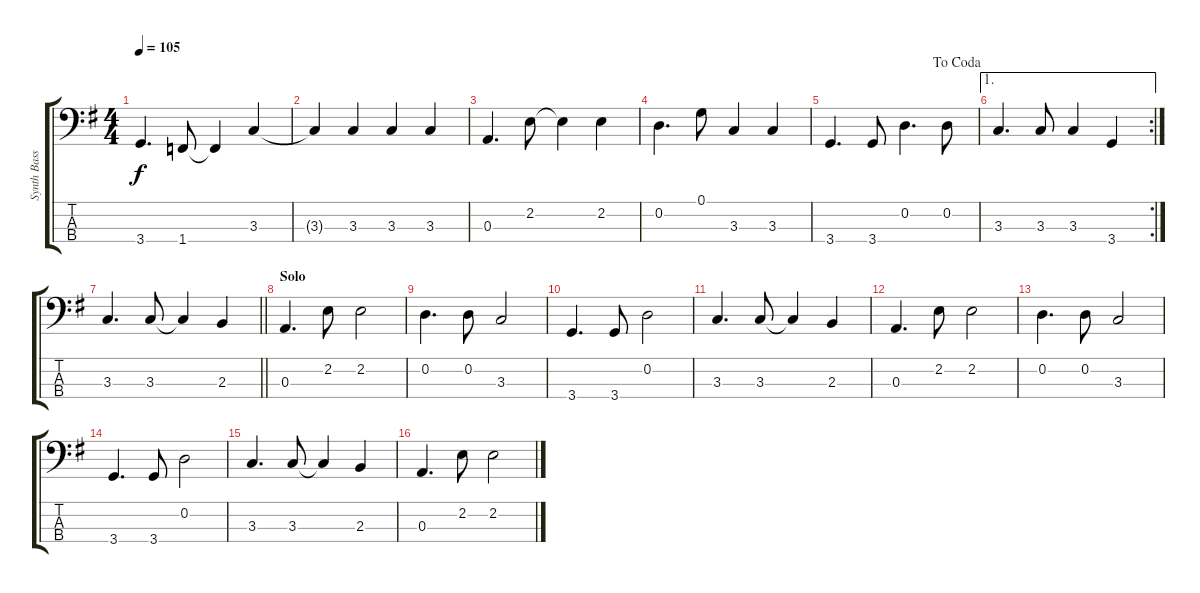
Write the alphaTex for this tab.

\track ("Synth Bass" "Synth Bass") {instrument synthbass1}
\staff {score tabs}
\tuning (G2 D2 A1 E1) {hide}
\ts (4 4)
\tempo 105
\clef f4
\ks g
3.4.4{d dy f} 1.4.8 1.4{t}.4 3.3.4 |
3.3{t}.4 3.3.4 3.3.4 3.3.4 |
0.3.4{d} 2.2.8 2.2{t}.4 2.2.4 |
0.2.4{d} 0.1.8 3.3.4 3.3.4 |
\jump dacoda
3.4.4{d} 3.4.8 0.2.4{d} 0.2.8 |
\ae 1
\rc 2
3.3.4{d} 3.3.8 3.3.4 3.4.4 |
\barLineRight lightlight
3.3.4{d} 3.3.8 3.3{t}.4 2.3.4 |
\section ("" "Solo")
0.3.4{d} 2.2.8 2.2.2 |
0.2.4{d} 0.2.8 3.3.2 |
3.4.4{d} 3.4.8 0.2.2 |
3.3.4{d} 3.3.8 3.3{t}.4 2.3.4 |
0.3.4{d} 2.2.8 2.2.2 |
0.2.4{d} 0.2.8 3.3.2 |
3.4.4{d} 3.4.8 0.2.2 |
3.3.4{d} 3.3.8 3.3{t}.4 2.3.4 |
0.3.4{d} 2.2.8 2.2.2
